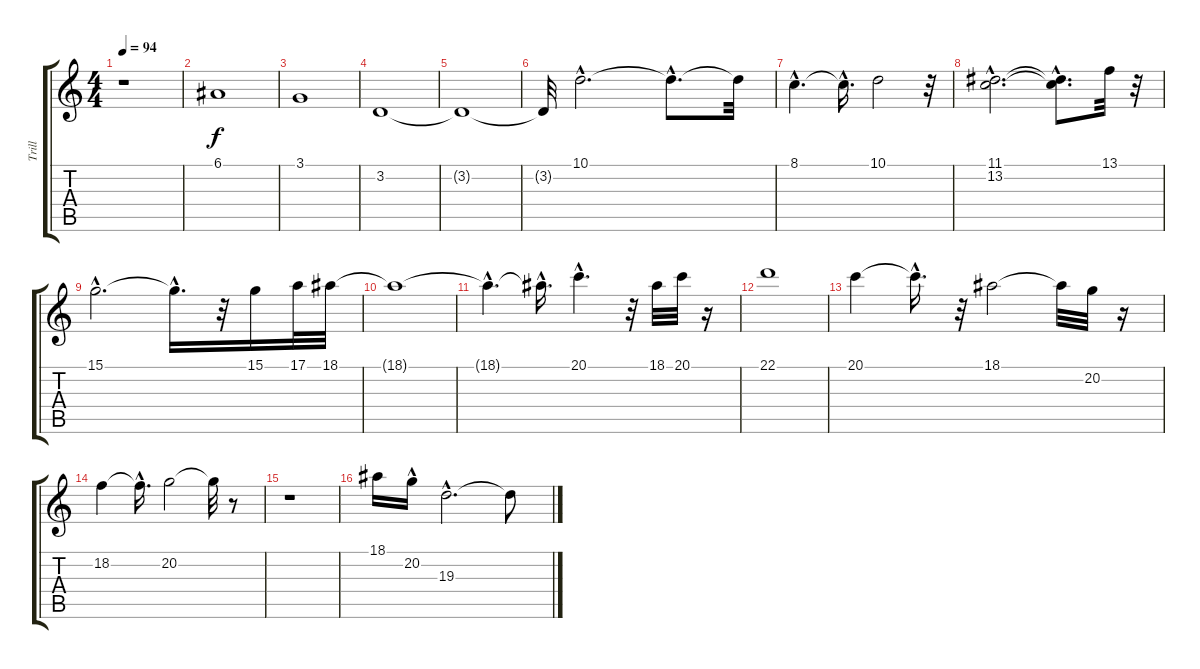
\track ("Trill" "Trill") {instrument ocarina}
\staff {score tabs}
\tuning (E4 B3 G3 D3 A2 E2) {hide}
\ts (4 4)
\tempo 94
\clef g2
\ks c
r.1{dy f} |
6.1.1 |
3.1.1{volume 14} |
3.2.1{volume 11} |
3.2{t}.1 |
3.2{t}.32 10.1{hac}.2{d volume 10} 10.1{hac t}.8{d} 10.1{t}.32 |
8.1{hac}.4{d volume 9} 8.1{hac t}.16{d} 10.1.2 r.32 |
(11.1{hac} 13.2{hac}).2{d volume 10} (11.1{hac t} 13.2{hac t}).8{d} 13.1.32{volume 13} r.32 |
15.1{hac}.2{d} 15.1{hac t}.16{d} r.32 15.1.16{volume 13} 17.1.32{volume 14} 18.1.32 |
18.1{t}.1 |
18.1{hac t}.4{d} 18.1{hac t}.16{d} 20.1{hac}.4{d volume 10} r.32 18.1.32{volume 8} 20.1.32{volume 8} r.16 |
22.1.1{volume 8} |
20.1.4{volume 6} 20.1{hac t}.16{d} r.32 18.1.2{volume 5} 18.1{t}.32 20.2.32{volume 4} r.16 |
18.2.4 18.2{hac t}.16{d} 20.2.2 20.2{t}.32 r.8 |
r.1 |
18.1.16{volume 16} 20.2{hac}.16 19.3{hac}.2{d} 19.3{t}.8
